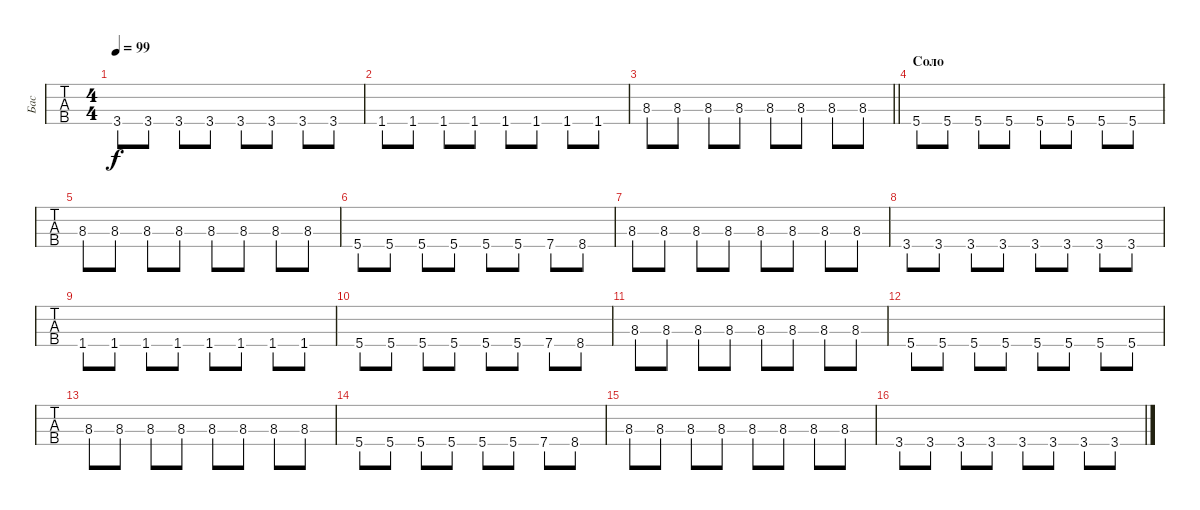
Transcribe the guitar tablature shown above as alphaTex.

\track ("Бас" "Бас") {instrument electricbassfinger}
\staff {tabs}
\tuning (G2 D2 A1 E1) {hide}
\ts (4 4)
\tempo 99
\clef f4
\ks c
3.4.8{dy f} 3.4.8 3.4.8 3.4.8 3.4.8 3.4.8 3.4.8 3.4.8 |
1.4.8 1.4.8 1.4.8 1.4.8 1.4.8 1.4.8 1.4.8 1.4.8 |
\barLineRight lightlight
8.3.8 8.3.8 8.3.8 8.3.8 8.3.8 8.3.8 8.3.8 8.3.8 |
\section ("" "Соло")
5.4.8 5.4.8 5.4.8 5.4.8 5.4.8 5.4.8 5.4.8 5.4.8 |
8.3.8 8.3.8 8.3.8 8.3.8 8.3.8 8.3.8 8.3.8 8.3.8 |
5.4.8 5.4.8 5.4.8 5.4.8 5.4.8 5.4.8 7.4.8 8.4.8 |
8.3.8 8.3.8 8.3.8 8.3.8 8.3.8 8.3.8 8.3.8 8.3.8 |
3.4.8 3.4.8 3.4.8 3.4.8 3.4.8 3.4.8 3.4.8 3.4.8 |
1.4.8 1.4.8 1.4.8 1.4.8 1.4.8 1.4.8 1.4.8 1.4.8 |
5.4.8 5.4.8 5.4.8 5.4.8 5.4.8 5.4.8 7.4.8 8.4.8 |
8.3.8 8.3.8 8.3.8 8.3.8 8.3.8 8.3.8 8.3.8 8.3.8 |
5.4.8 5.4.8 5.4.8 5.4.8 5.4.8 5.4.8 5.4.8 5.4.8 |
8.3.8 8.3.8 8.3.8 8.3.8 8.3.8 8.3.8 8.3.8 8.3.8 |
5.4.8 5.4.8 5.4.8 5.4.8 5.4.8 5.4.8 7.4.8 8.4.8 |
8.3.8 8.3.8 8.3.8 8.3.8 8.3.8 8.3.8 8.3.8 8.3.8 |
3.4.8 3.4.8 3.4.8 3.4.8 3.4.8 3.4.8 3.4.8 3.4.8
